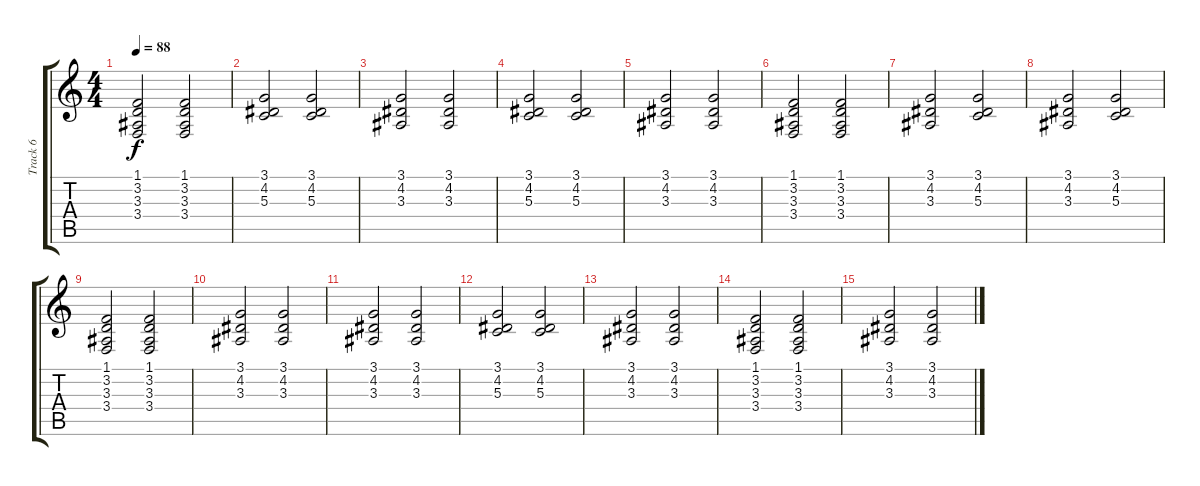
\track ("Track 6" "Track 6") {instrument stringensemble1}
\staff {score tabs}
\tuning (E4 B3 G3 D3 A2 E2) {hide}
\ts (4 4)
\tempo 88
\clef g2
\ks c
(1.1 3.2 3.3 3.4).2{dy f} (1.1 3.2 3.3 3.4).2 |
(3.1 4.2 5.3).2 (3.1 4.2 5.3).2 |
(3.1 4.2 3.3).2 (3.1 4.2 3.3).2 |
(3.1 4.2 5.3).2 (3.1 4.2 5.3).2 |
(3.1 4.2 3.3).2 (3.1 4.2 3.3).2 |
(1.1 3.2 3.3 3.4).2 (1.1 3.2 3.3 3.4).2 |
(3.1 4.2 3.3).2 (3.1 4.2 5.3).2 |
(3.1 4.2 3.3).2 (3.1 4.2 5.3).2 |
(1.1 3.2 3.3 3.4).2 (1.1 3.2 3.3 3.4).2 |
(3.1 4.2 3.3).2 (3.1 4.2 3.3).2 |
(3.1 4.2 3.3).2 (3.1 4.2 3.3).2 |
(3.1 4.2 5.3).2 (3.1 4.2 5.3).2 |
(3.1 4.2 3.3).2 (3.1 4.2 3.3).2 |
(1.1 3.2 3.3 3.4).2 (1.1 3.2 3.3 3.4).2 |
(3.1 4.2 3.3).2 (3.1 4.2 3.3).2
